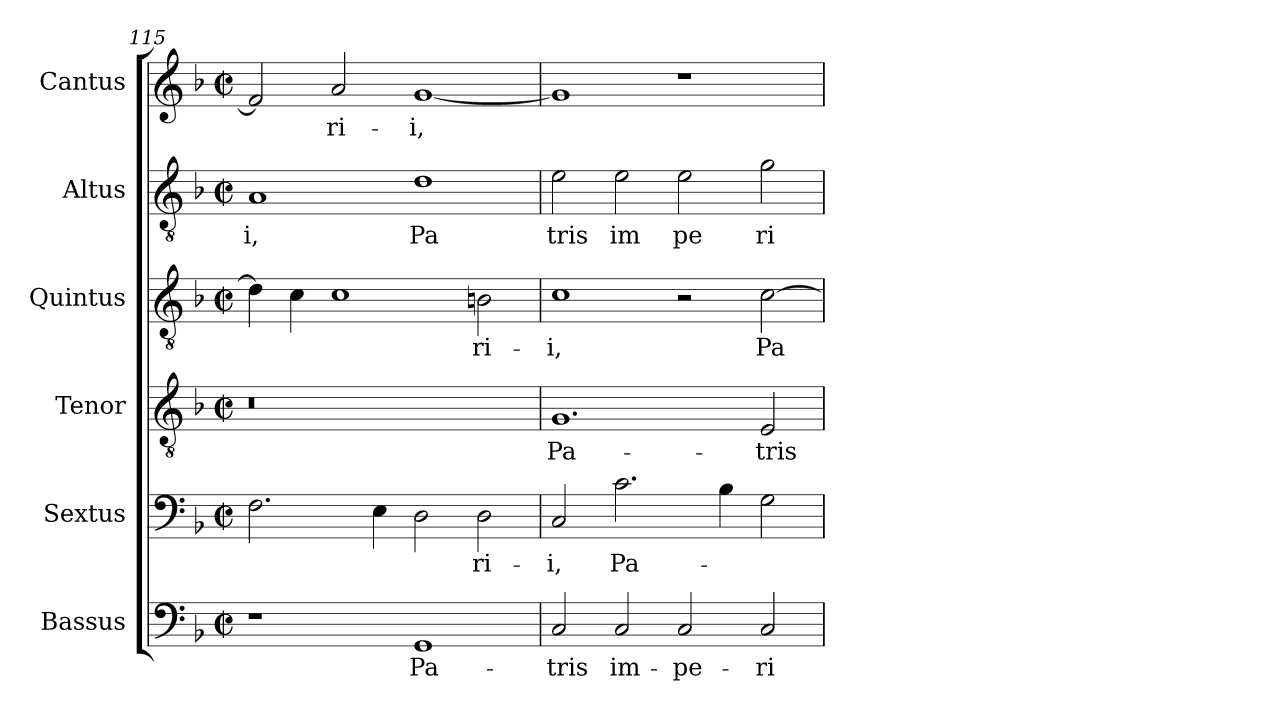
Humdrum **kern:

**kern	**text	**kern	**text	**kern	**text	**kern	**text	**kern	**text	**kern	**text
*part6	*part6	*part5	*part5	*part4	*part4	*part3	*part3	*part2	*part2	*part1	*part1
*staff6	*staff6	*staff5	*staff5	*staff4	*staff4	*staff3	*staff3	*staff2	*staff2	*staff1	*staff1
*I"Bassus	*	*I"Sextus	*	*I"Tenor	*	*I"Quintus	*	*I"Altus	*	*I"Cantus	*
*clefF4	*	*clefF4	*	*clefGv2	*	*clefGv2	*	*clefGv2	*	*clefG2	*
*k[b-]	*	*k[b-]	*	*k[b-]	*	*k[b-]	*	*k[b-]	*	*k[b-]	*
*F:	*	*F:	*	*F:	*	*F:	*	*F:	*	*F:	*
*M2/2	*	*M2/2	*	*M2/2	*	*M2/2	*	*M2/2	*	*M2/2	*
*met(c|)	*	*met(c|)	*	*met(c|)	*	*met(c|)	*	*met(c|)	*	*met(c|)	*
=115	=115	=115	=115	=115	=115	=115	=115	=115	=115	=115	=115
!	!	!	!	!	!	!	!	!	!LO:LY:b:cj	!	!
1r	.	2.F\	.	0r	.	4d\]	.	1A	i,	2f/]	.
.	.	.	.	.	.	4c\	.	.	.	.	.
!	!	!	!	!	!	!	!	!	!	!	!LO:LY:b:cj
.	.	.	.	.	.	1c	.	.	.	2a/	-ri-
.	.	4E\	.	.	.	.	.	.	.	.	.
!	!LO:LY:b:cj	!	!	!	!	!	!	!	!LO:LY:b:cj	!	!LO:LY:b:rj
1GG	Pa-	2D\	.	.	.	.	.	1d	Pa	[<1g	-i,
!	!	!	!LO:LY:b:cj	!	!	!	!LO:LY:b:cj	!	!	!	!
.	.	2D\	-ri-	.	.	2B\	-ri-	.	.	.	.
=116	=116	=116	=116	=116	=116	=116	=116	=116	=116	=116	=116
!	!LO:LY:b:cj	!	!LO:LY:b:cj	!	!LO:LY:b:cj	!	!LO:LY:b:cj	!	!LO:LY:b:cj	!	!
2C/	-tris	2C/	-i,	1.G	Pa-	1c	-i,	2e\	tris	1g]	.
!	!LO:LY:b:cj	!	!LO:LY:b	!	!	!	!	!	!LO:LY:b:cj	!	!
2C/	im-	2.c\	Pa-	.	.	.	.	2e\	im	.	.
!	!LO:LY:b:cj	!	!	!	!	!	!	!	!LO:LY:b:cj	!	!
2C/	-pe-	.	.	.	.	2r	.	2e\	pe	1r	.
.	.	4B-\	.	.	.	.	.	.	.	.	.
!	!LO:LY:b:cj	!	!	!	!LO:LY:b:cj	!	!LO:LY:b	!	!LO:LY:b:cj	!	!
2C/	-ri-	2G\	.	2E/	-tris	[>2c\	Pa-	2g\	ri	.	.
=	=	=	=	=	=	=	=	=	=	=	=
*-	*-	*-	*-	*-	*-	*-	*-	*-	*-	*-	*-
